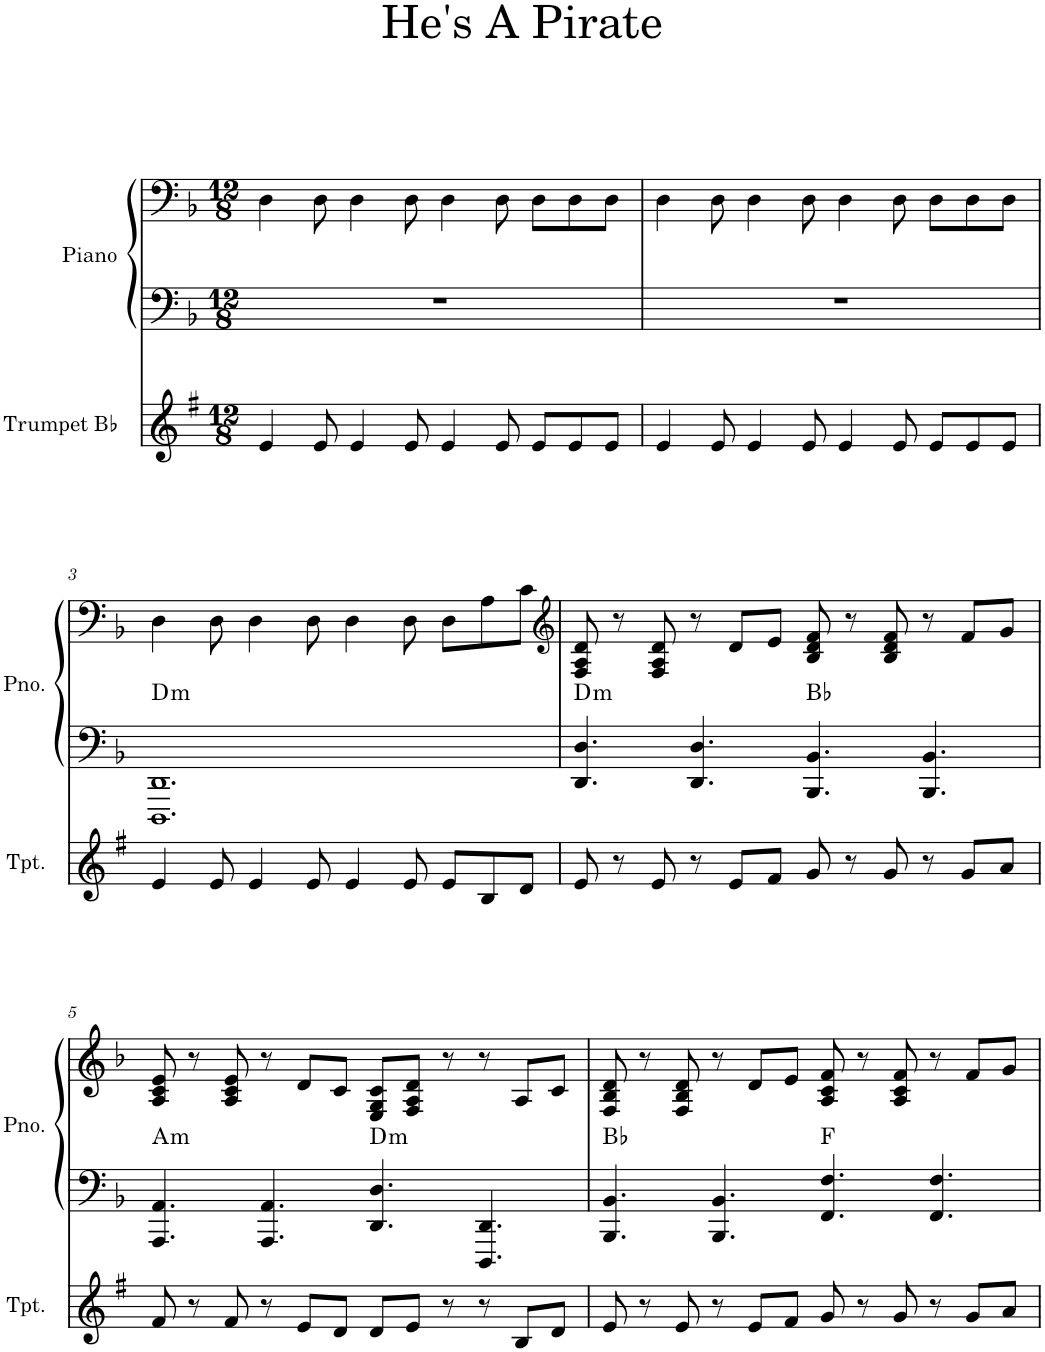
**kern	**kern	**kern	**harte
*part2	*part1	*part1	*part1
*staff3	*staff2	*staff1	*
*I"Trumpet Bb	*I"Piano	*	*
*I'Tpt.	*I'Pno.	*	*
*clefG2	*clefF4	*clefF4	*
*Trd1c2	*	*	*
*k[f#]	*k[b-]	*k[b-]	*
*M12/8	*M12/8	*M12/8	*
=1	=1	=1	=1
4e/	1.r	4D\	.
8e/	.	8D\	.
4e/	.	4D\	.
8e/	.	8D\	.
4e/	.	4D\	.
8e/	.	8D\	.
8e/L	.	8D\L	.
8e/	.	8D\	.
8e/J	.	8D\J	.
=2	=2	=2	=2
4e/	1.r	4D\	.
8e/	.	8D\	.
4e/	.	4D\	.
8e/	.	8D\	.
4e/	.	4D\	.
8e/	.	8D\	.
8e/L	.	8D\L	.
8e/	.	8D\	.
8e/J	.	8D\J	.
!!LO:LB:g=z
=3	=3	=3	=3
!	!	!	!LO:H:kt=m
4e/	1.DDD 1.DD	4D\	D:min
8e/	.	8D\	.
4e/	.	4D\	.
8e/	.	8D\	.
4e/	.	4D\	.
8e/	.	8D\	.
8e/L	.	8D\L	.
8B/	.	8A\	.
8d/J	.	8c\J	.
=4	=4	=4	=4
*	*	*clefG2	*
!	!	!	!LO:H:kt=m
8e/	4.DD/ 4.D/	8F/ 8A/ 8d/	D:min
8r	.	8r	.
8e/	.	8F/ 8A/ 8d/	.
8r	4.DD/ 4.D/	8r	.
8e/L	.	8d/L	.
8f#/J	.	8e/J	.
8g/	4.BBB-/ 4.BB-/	8B-/ 8d/ 8f/	Bb:maj
8r	.	8r	.
8g/	.	8B-/ 8d/ 8f/	.
8r	4.BBB-/ 4.BB-/	8r	.
8g/L	.	8f/L	.
8a/J	.	8g/J	.
!!LO:LB:g=z
=5	=5	=5	=5
!	!	!	!LO:H:kt=m
8f#/	4.AAA/ 4.AA/	8A/ 8c/ 8e/	A:min
8r	.	8r	.
8f#/	.	8A/ 8c/ 8e/	.
8r	4.AAA/ 4.AA/	8r	.
8e/L	.	8d/L	.
8d/J	.	8c/J	.
!	!	!	!LO:H:kt=m
8d/L	4.DD/ 4.D/	8E/ 8G/ 8c/L	D:min
8e/J	.	8F/ 8A/ 8d/J	.
8r	.	8r	.
8r	4.DDD/ 4.DD/	8r	.
8B/L	.	8A/L	.
8d/J	.	8c/J	.
=6	=6	=6	=6
8e/	4.BBB-/ 4.BB-/	8F/ 8B-/ 8d/	Bb:maj
8r	.	8r	.
8e/	.	8F/ 8B-/ 8d/	.
8r	4.BBB-/ 4.BB-/	8r	.
8e/L	.	8d/L	.
8f#/J	.	8e/J	.
8g/	4.FF/ 4.F/	8A/ 8c/ 8f/	F:maj
8r	.	8r	.
8g/	.	8A/ 8c/ 8f/	.
8r	4.FF/ 4.F/	8r	.
8g/L	.	8f/L	.
8a/J	.	8g/J	.
=	=	=	=
*-	*-	*-	*-
